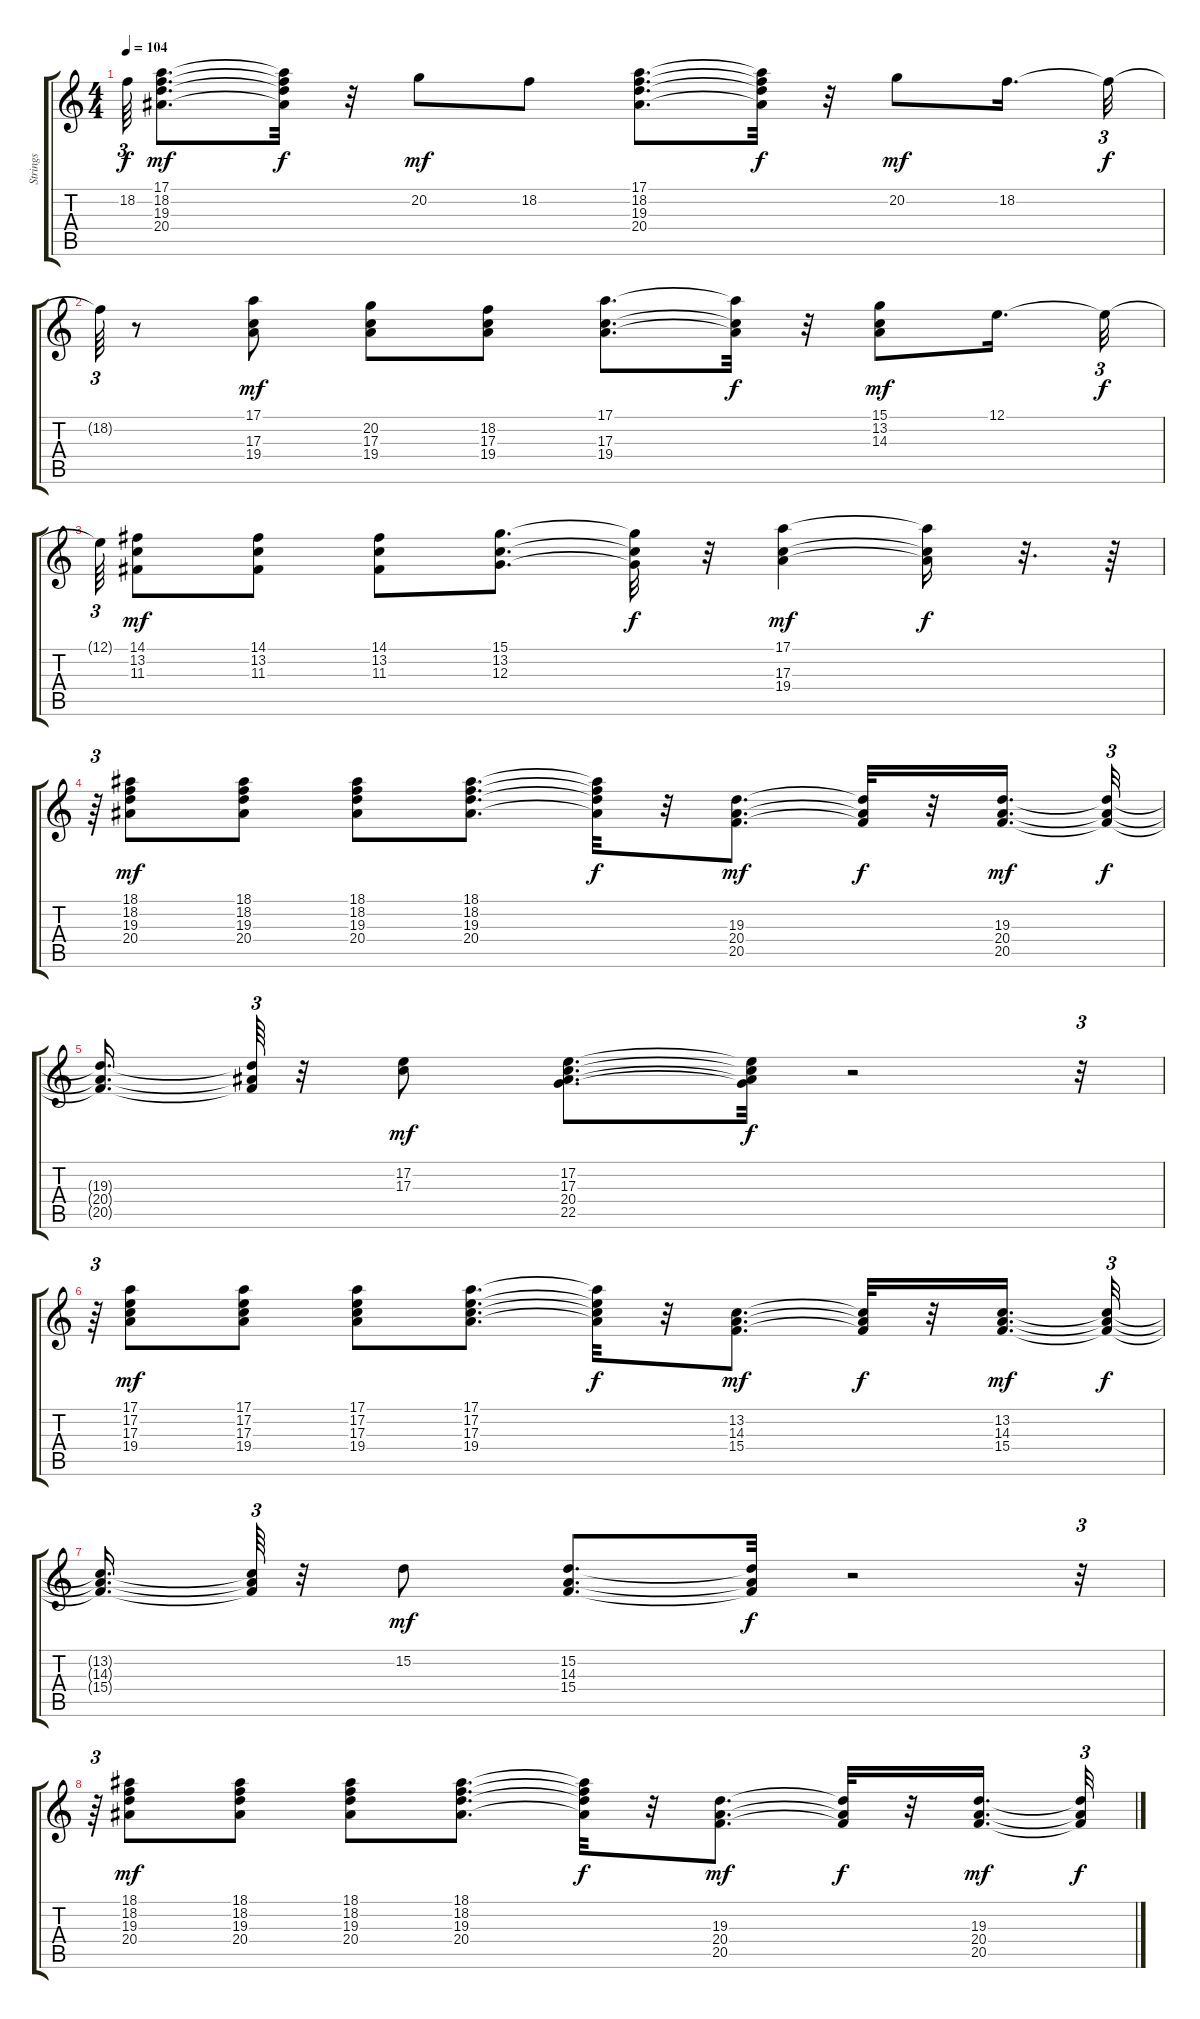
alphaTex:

\track ("Strings" "Strings") {instrument synthstrings1}
\staff {score tabs}
\tuning (E4 B3 G3 D3 A2 E2) {hide}
\ts (4 4)
\tempo 104
\clef g2
\ks c
18.2{t}.64{tu (3 2) dy f} (17.1 18.2 19.3 20.4).8{d dy mf} (17.1{t} 18.2{t} 19.3{t} 20.4{t}).32{dy f} r.32 20.2.8{dy mf} 18.2.8 (17.1 18.2 19.3 20.4).8{d} (17.1{t} 18.2{t} 19.3{t} 20.4{t}).32{dy f} r.32 20.2.8{dy mf} 18.2.16{d} 18.2{t}.32{tu (3 2) dy f} |
18.2{t}.64{tu (3 2)} r.8 (17.1 17.3 19.4).8{dy mf} (20.2 17.3 19.4).8 (18.2 17.3 19.4).8 (17.1 17.3 19.4).8{d} (17.1{t} 17.3{t} 19.4{t}).32{dy f} r.32 (15.1 13.2 14.3).8{dy mf} 12.1.16{d} 12.1{t}.32{tu (3 2) dy f} |
12.1{t}.64{tu (3 2)} (14.1 13.2 11.3).8{dy mf} (14.1 13.2 11.3).8 (14.1 13.2 11.3).8 (15.1 13.2 12.3).8{d} (15.1{t} 13.2{t} 12.3{t}).32{dy f} r.32 (17.1 17.3 19.4).4{dy mf} (17.1{t} 17.3{t} 19.4{t}).16{dy f} r.32{d} r.64 |
r.64{tu (3 2)} (18.1 18.2 19.3 20.4).8{dy mf} (18.1 18.2 19.3 20.4).8 (18.1 18.2 19.3 20.4).8 (18.1 18.2 19.3 20.4).8{d} (18.1{t} 18.2{t} 19.3{t} 20.4{t}).32{dy f} r.32 (19.3 20.4 20.5).8{d dy mf} (19.3{t} 20.4{t} 20.5{t}).32{dy f} r.32 (19.3 20.4 20.5).16{d dy mf} (19.3{t} 20.4{t} 20.5{t}).32{tu (3 2) dy f} |
(19.3{t} 20.4{t} 20.5{t}).16{d} (19.3{t} 20.4{t} 20.5{t}).64{tu (3 2)} r.32 (17.2 17.3).8{dy mf} (17.2 17.3 20.4 22.5).8{d} (17.2{t} 17.3{t} 20.4{t} 22.5{t}).32{dy f} r.2 r.32{tu (3 2)} |
r.64{tu (3 2)} (17.1 17.2 17.3 19.4).8{dy mf} (17.1 17.2 17.3 19.4).8 (17.1 17.2 17.3 19.4).8 (17.1 17.2 17.3 19.4).8{d} (17.1{t} 17.2{t} 17.3{t} 19.4{t}).32{dy f} r.32 (13.2 14.3 15.4).8{d dy mf} (13.2{t} 14.3{t} 15.4{t}).32{dy f} r.32 (13.2 14.3 15.4).16{d dy mf} (13.2{t} 14.3{t} 15.4{t}).32{tu (3 2) dy f} |
(13.2{t} 14.3{t} 15.4{t}).16{d} (13.2{t} 14.3{t} 15.4{t}).64{tu (3 2)} r.32 15.2.8{dy mf} (15.2 14.3 15.4).8{d} (15.2{t} 14.3{t} 15.4{t}).32{dy f} r.2 r.32{tu (3 2)} |
r.64{tu (3 2)} (18.1 18.2 19.3 20.4).8{dy mf} (18.1 18.2 19.3 20.4).8 (18.1 18.2 19.3 20.4).8 (18.1 18.2 19.3 20.4).8{d} (18.1{t} 18.2{t} 19.3{t} 20.4{t}).32{dy f} r.32 (19.3 20.4 20.5).8{d dy mf} (19.3{t} 20.4{t} 20.5{t}).32{dy f} r.32 (19.3 20.4 20.5).16{d dy mf} (19.3{t} 20.4{t} 20.5{t}).32{tu (3 2) dy f}
